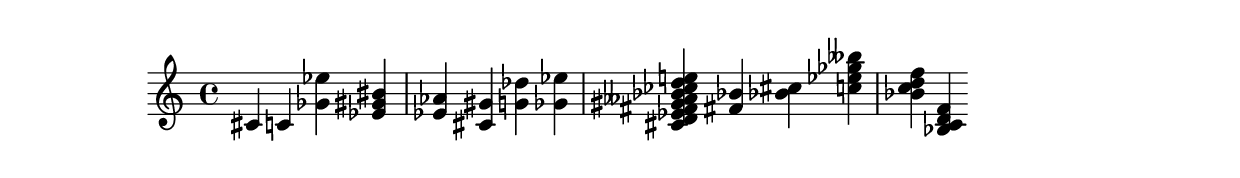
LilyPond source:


\version "2.3.4"

\header {

    texidoc ="Accidentals are placed as closely as possible.
Accidentals in corresponding octaves are aligned.
The top accidental should be nearest to the chord. The
flats in a sixth should be staggered.  "
    
}


\score {
     \context Voice \relative c'
    {
	cis4
	c4
	\transpose c c' {
	    <ges es'>
	    <bis es gis>4
	    <es! as!>
	    <gis! cis!>
	    <g! des'>
	    <ges! es'!>
	}    
	<cis d es fis gis ases bes ces d e! >4
	<bes'! fis!>     
	<bes! cis!>
	<c! es ges beses>
	<bes! c d f >    
	<bes,! c d f >
    }
    \paper {
	raggedright = ##t
    }

}


